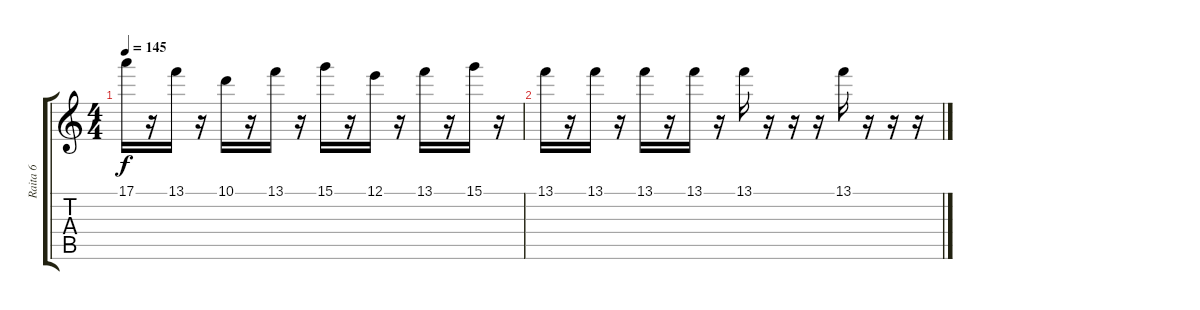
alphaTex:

\track ("Raita 6" "Raita 6") {instrument synthbass2}
\staff {score tabs}
\tuning (E4 B3 G3 D3 A2 E2) {hide}
\ts (4 4)
\tempo 145
\clef g2
\ks c
17.1.16{dy f} r.16 13.1.16 r.16 10.1.16 r.16 13.1.16 r.16 15.1.16 r.16 12.1.16 r.16 13.1.16 r.16 15.1.16 r.16 |
13.1.16 r.16 13.1.16 r.16 13.1.16 r.16 13.1.16 r.16 13.1.16 r.16 r.16 r.16 13.1.16 r.16 r.16 r.16
